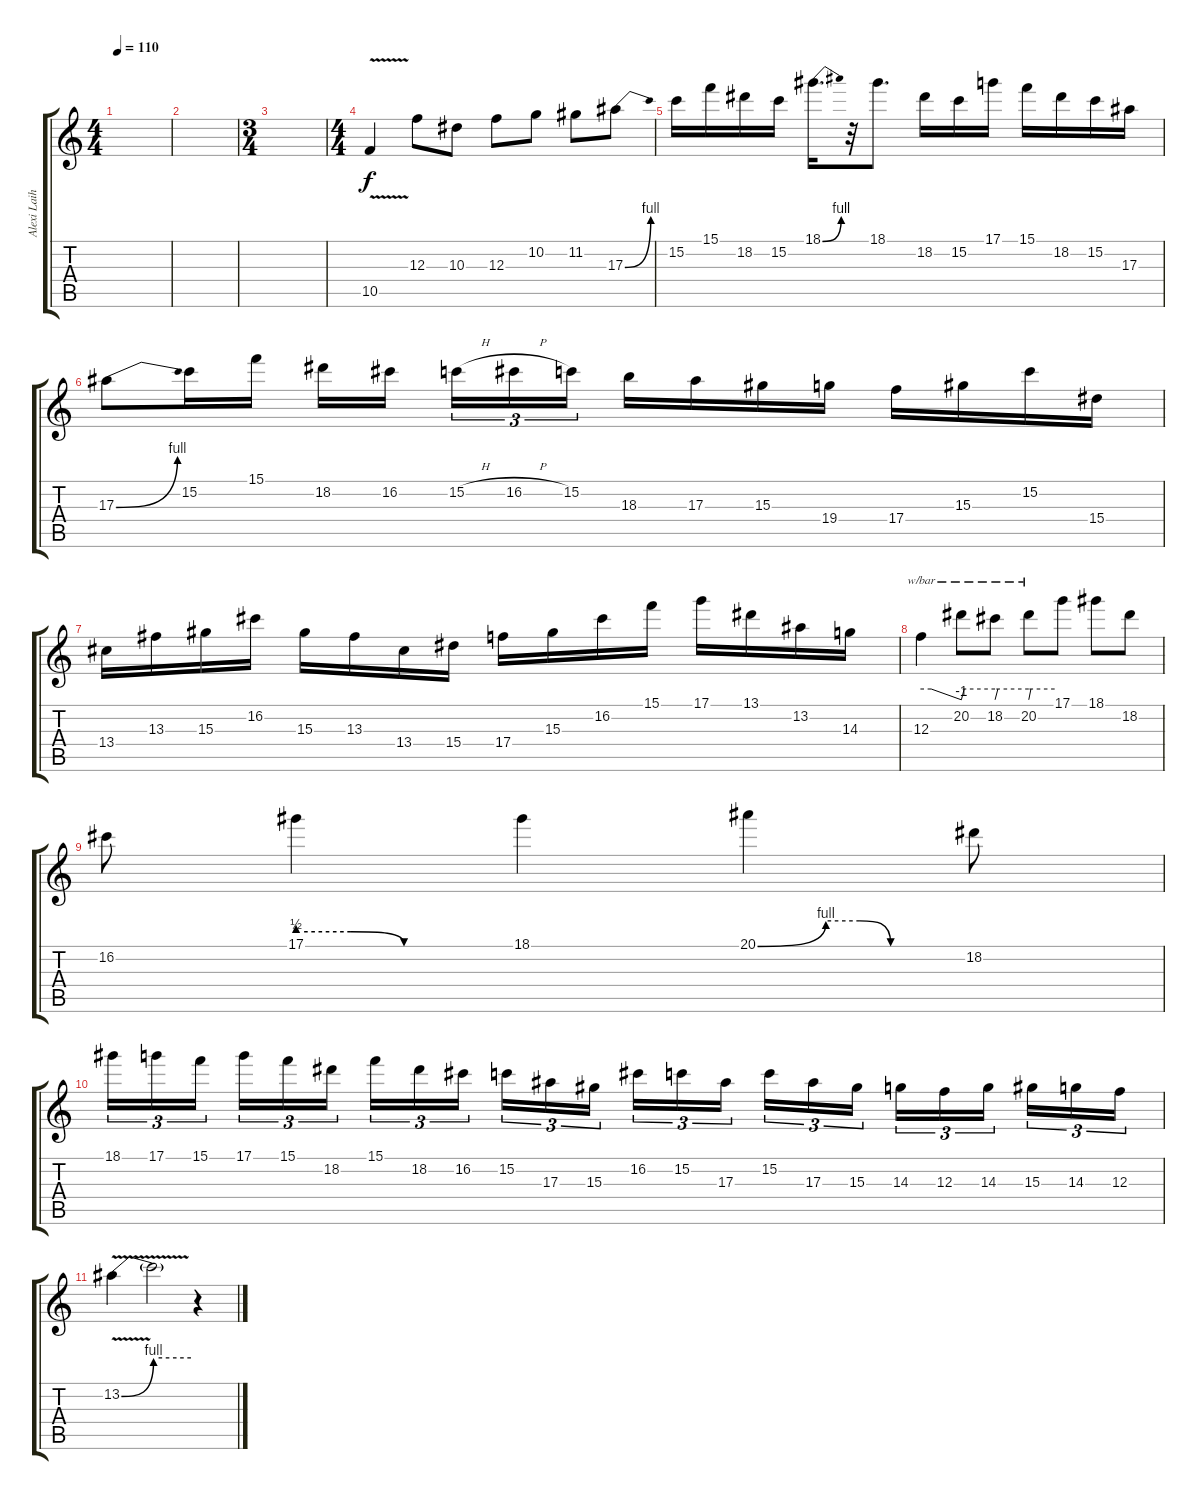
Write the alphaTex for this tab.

\track ("Alexi Laiho - Lead Guitar" "Alexi Laih") {instrument distortionguitar}
\staff {score tabs}
\tuning (D4 A3 F3 C3 G2 C2) {hide}
\ts (4 4)
\tempo 110
\clef g2
\ks c
|
|
\ts (3 4)
|
\ts (4 4)
10.5{v}.4 12.3.8 10.3.8 12.3.8 10.2.8 11.2.8 17.3{be (bend 0 0 60 4)}.8 |
15.2.16 15.1.16 18.2.16 15.2.16 18.1{be (bend 0 0 60 4)}.16{d} r.32 18.1.8{d} 18.2.16 15.2.16 17.1.16 15.1.16 18.2.16 15.2.16 17.3.16 |
17.3{be (bend 0 0 60 4)}.8 15.2.16 15.1.16 18.2.16 16.2.16{beam splitsecondary} 15.2{h}.16{tu (3 2)} 16.2{h}.16{tu (3 2)} 15.2.16{tu (3 2)} 18.3.16 17.3.16 15.3.16 19.4.16 17.4.16 15.3.16 15.2.16 15.4.16 |
13.4.16 13.3.16 15.3.16 16.2.16 15.3.16 13.3.16 13.4.16 15.4.16 17.4.16 15.3.16 16.2.16 15.1.16 17.1.16 13.1.16 13.2.16 14.3.16 |
12.3.4{tbe (custom default 0 0 15 0 60 -4)} 20.2.8{tbe (custom default 0 -4 5 0 60 0)} 18.2.8{tbe (custom default 0 -4 5 0 60 0)} 20.2.8{tbe (custom default 0 -4 5 0 60 0)} 17.1.8 18.1.8 18.2.8 |
16.2.8 17.1{be (custom 0 2 15 2 30 0 60 0)}.4 18.1.4 20.1{be (custom 0 0 20 4 30 4 39 0 60 0)}.4 18.2.8 |
18.1.16{tu (3 2)} 17.1.16{tu (3 2)} 15.1.16{tu (3 2) beam splitsecondary} 17.1.16{tu (3 2)} 15.1.16{tu (3 2)} 18.2.16{tu (3 2)} 15.1.16{tu (3 2)} 18.2.16{tu (3 2)} 16.2.16{tu (3 2) beam splitsecondary} 15.2.16{tu (3 2)} 17.3.16{tu (3 2)} 15.3.16{tu (3 2)} 16.2.16{tu (3 2)} 15.2.16{tu (3 2)} 17.3.16{tu (3 2) beam splitsecondary} 15.2.16{tu (3 2)} 17.3.16{tu (3 2)} 15.3.16{tu (3 2)} 14.3.16{tu (3 2)} 12.3.16{tu (3 2)} 14.3.16{tu (3 2) beam splitsecondary} 15.3.16{tu (3 2)} 14.3.16{tu (3 2)} 12.3.16{tu (3 2)} |
13.2{be (bend 0 0 60 4) v}.4 13.2{be (hold 0 4 60 4) t}.2 r.4
